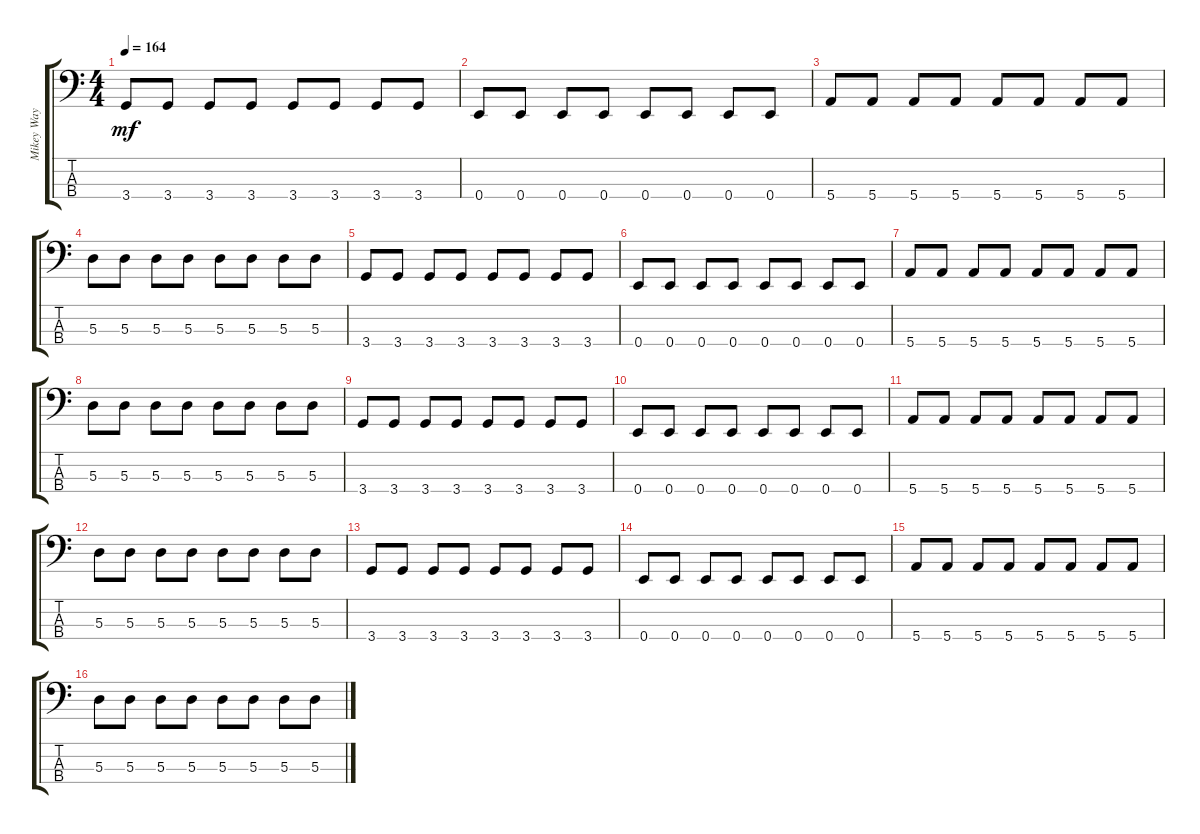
\track ("Mikey Way" "Mikey Way") {instrument electricbassfinger}
\staff {score tabs}
\tuning (G2 D2 A1 E1) {hide}
\ts (4 4)
\tempo 164
\clef f4
\ks c
3.4.8{dy mf} 3.4.8 3.4.8 3.4.8 3.4.8 3.4.8 3.4.8 3.4.8 |
0.4.8 0.4.8 0.4.8 0.4.8 0.4.8 0.4.8 0.4.8 0.4.8 |
5.4.8 5.4.8 5.4.8 5.4.8 5.4.8 5.4.8 5.4.8 5.4.8 |
5.3.8 5.3.8 5.3.8 5.3.8 5.3.8 5.3.8 5.3.8 5.3.8 |
3.4.8 3.4.8 3.4.8 3.4.8 3.4.8 3.4.8 3.4.8 3.4.8 |
0.4.8 0.4.8 0.4.8 0.4.8 0.4.8 0.4.8 0.4.8 0.4.8 |
5.4.8 5.4.8 5.4.8 5.4.8 5.4.8 5.4.8 5.4.8 5.4.8 |
5.3.8 5.3.8 5.3.8 5.3.8 5.3.8 5.3.8 5.3.8 5.3.8 |
3.4.8 3.4.8 3.4.8 3.4.8 3.4.8 3.4.8 3.4.8 3.4.8 |
0.4.8 0.4.8 0.4.8 0.4.8 0.4.8 0.4.8 0.4.8 0.4.8 |
5.4.8 5.4.8 5.4.8 5.4.8 5.4.8 5.4.8 5.4.8 5.4.8 |
5.3.8 5.3.8 5.3.8 5.3.8 5.3.8 5.3.8 5.3.8 5.3.8 |
3.4.8 3.4.8 3.4.8 3.4.8 3.4.8 3.4.8 3.4.8 3.4.8 |
0.4.8 0.4.8 0.4.8 0.4.8 0.4.8 0.4.8 0.4.8 0.4.8 |
5.4.8 5.4.8 5.4.8 5.4.8 5.4.8 5.4.8 5.4.8 5.4.8 |
5.3.8 5.3.8 5.3.8 5.3.8 5.3.8 5.3.8 5.3.8 5.3.8
